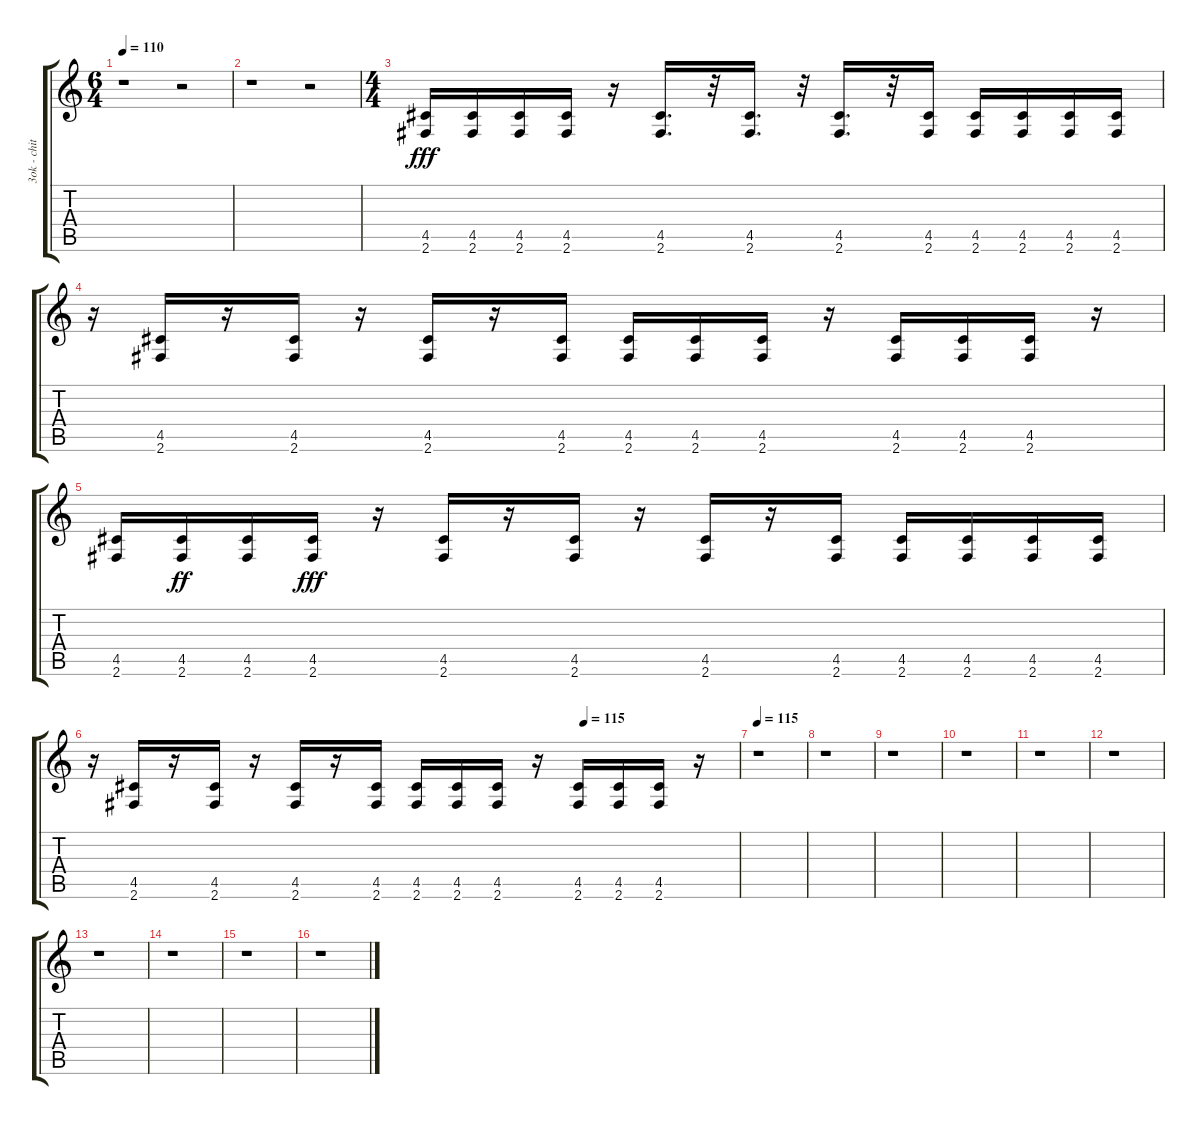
\track ("3ok - chitarra fiills" "3ok - chit") {instrument distortionguitar}
\staff {score tabs}
\tuning (E4 B3 G3 D3 A2 E2) {hide}
\ts (6 4)
\tempo 110
\clef g2
\ks c
r.1{dy fff} r.2 |
r.1 r.2 |
\ts (4 4)
(4.5 2.6).16 (4.5 2.6).16 (4.5 2.6).16 (4.5 2.6).16 r.16 (4.5 2.6).16{d} r.32 (4.5 2.6).16{d} r.32 (4.5 2.6).16{d} r.32 (4.5 2.6).16 (4.5 2.6).16 (4.5 2.6).16 (4.5 2.6).16 (4.5 2.6).16 |
r.16 (4.5 2.6).16 r.16 (4.5 2.6).16 r.16 (4.5 2.6).16 r.16 (4.5 2.6).16 (4.5 2.6).16 (4.5 2.6).16 (4.5 2.6).16 r.16 (4.5 2.6).16 (4.5 2.6).16 (4.5 2.6).16 r.16 |
(4.5 2.6).16 (4.5 2.6).16{dy ff} (4.5 2.6).16 (4.5 2.6).16{dy fff} r.16 (4.5 2.6).16 r.16 (4.5 2.6).16 r.16 (4.5 2.6).16 r.16 (4.5 2.6).16 (4.5 2.6).16 (4.5 2.6).16 (4.5 2.6).16 (4.5 2.6).16 |
\tempo (115 0.7604166666666666)
r.16 (4.5 2.6).16 r.16 (4.5 2.6).16 r.16 (4.5 2.6).16 r.16 (4.5 2.6).16 (4.5 2.6).16 (4.5 2.6).16 (4.5 2.6).16 r.16 (4.5 2.6).16 (4.5 2.6).16 (4.5 2.6).16 r.16 |
\tempo 115
r.1 |
r.1 |
r.1 |
r.1 |
r.1 |
r.1 |
r.1 |
r.1 |
r.1 |
r.1
